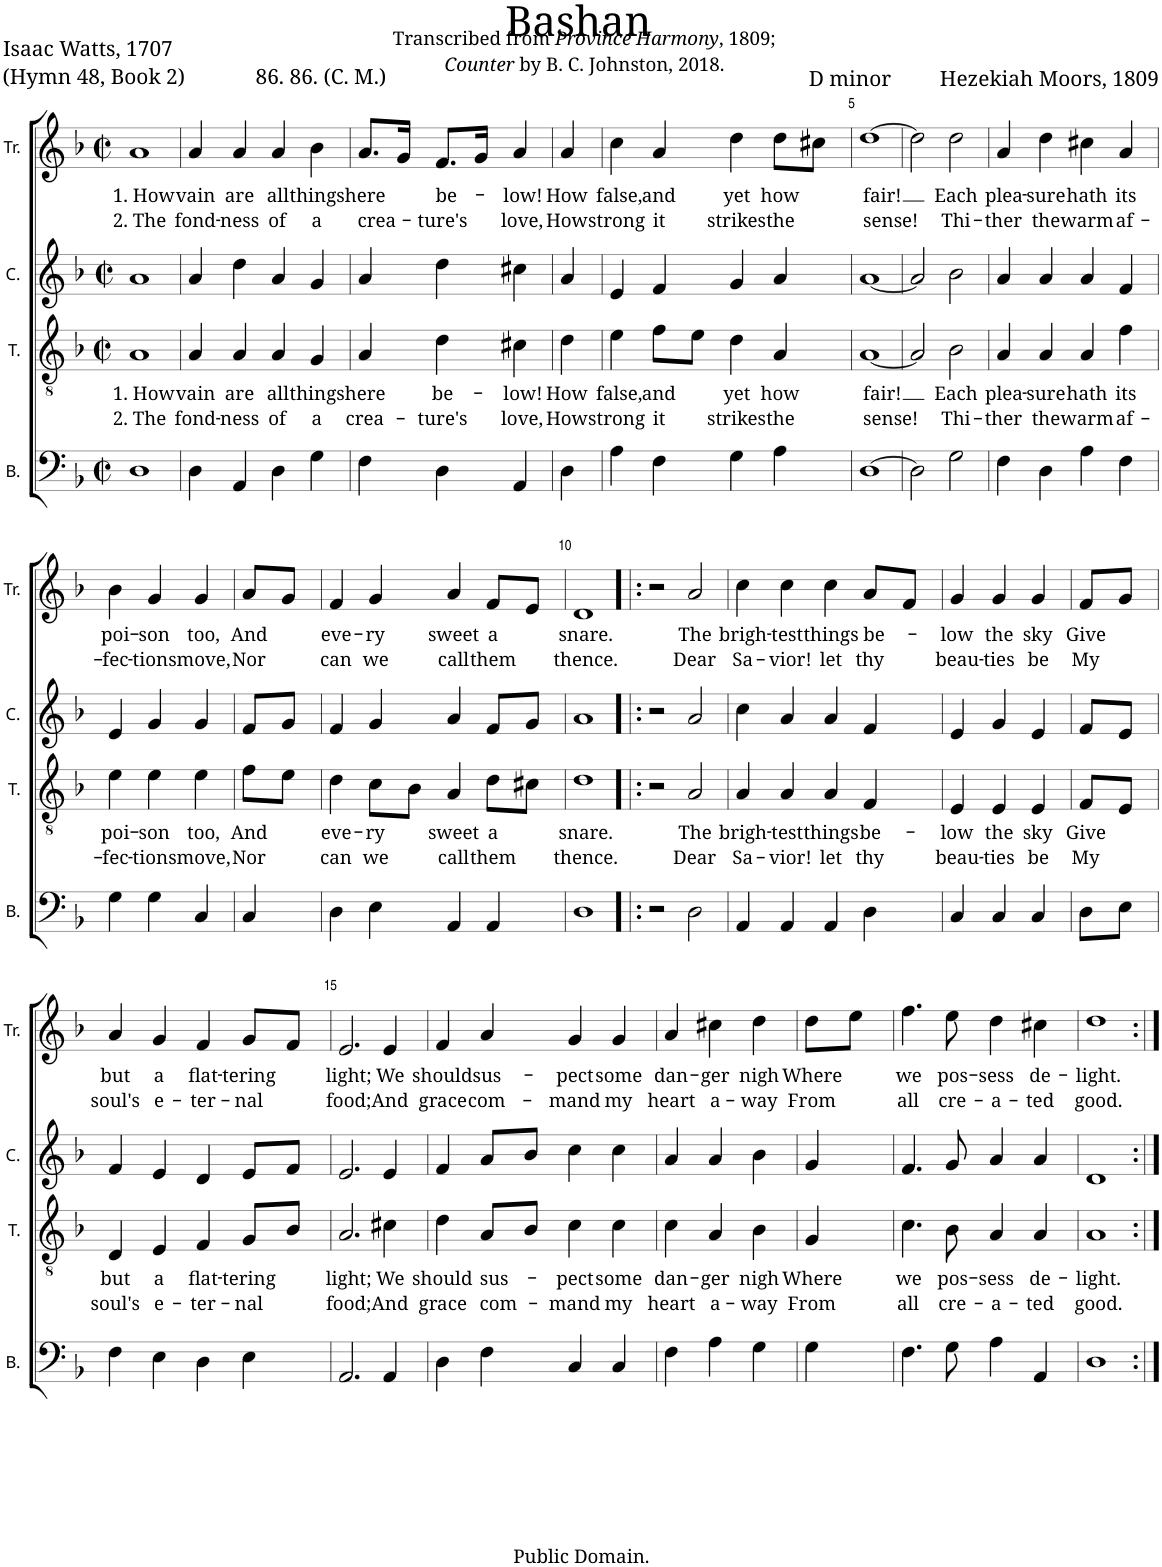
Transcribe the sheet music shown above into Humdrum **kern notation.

**kern	**kern	**text	**text	**kern	**kern	**text	**text
*part4	*part3	*part3	*part3	*part2	*part1	*part1	*part1
*staff4	*staff3	*staff3	*staff3	*staff2	*staff1	*staff1	*staff1
*I"B.	*I"T.	*	*	*I"C.	*I"Tr.	*	*
*I'B.	*I'T.	*	*	*I'C.	*I'Tr.	*	*
*clefF4	*clefGv2	*	*	*clefG2	*clefG2	*	*
*k[b-]	*k[b-]	*	*	*k[b-]	*k[b-]	*	*
*M2/2	*M2/2	*	*	*M2/2	*M2/2	*	*
*met(c|)	*met(c|)	*	*	*met(c|)	*met(c|)	*	*
=1	=1	=1	=1	=1	=1	=1	=1
!	!	!LO:LY:b	!LO:LY:b	!	!	!LO:LY:b	!LO:LY:b
1D	1A	1. How	2. The	1a	1a	1. How	2. The
=2	=2	=2	=2	=2	=2	=2	=2
!	!	!LO:LY:b	!LO:LY:b	!	!	!LO:LY:b	!LO:LY:b
4D\	4A/	vain	fond-	4a/	4a/	vain	fond-
!	!	!LO:LY:b	!LO:LY:b	!	!	!LO:LY:b	!LO:LY:b
4AA/	4A/	are	-ness	4dd\	4a/	are	-ness
!	!	!LO:LY:b	!LO:LY:b	!	!	!LO:LY:b	!LO:LY:b
4D\	4A/	all	of	4a/	4a/	all	of
!	!	!LO:LY:b	!LO:LY:b	!	!	!LO:LY:b	!LO:LY:b
4G\	4G/	things	a	4g/	4b-\	things	a
=3	=3	=3	=3	=3	=3	=3	=3
!	!	!LO:LY:b	!LO:LY:b	!	!	!LO:LY:b	!LO:LY:b
4F\	4A/	here	crea-	4a/	8.a/L	here	crea-
.	.	.	.	.	16g/Jk	.	.
!	!	!LO:LY:b	!LO:LY:b	!	!	!LO:LY:b	!LO:LY:b
4D\	4d\	be-	-ture's	4dd\	8.f/L	be-	-ture's
.	.	.	.	.	16g/Jk	.	.
!	!	!LO:LY:b	!LO:LY:b	!	!	!LO:LY:b	!LO:LY:b
4AA/	4c#X\	-low!	love,	4cc#X\	4a/	-low!	love,
!	!	!LO:LY:b	!LO:LY:b	!	!	!LO:LY:b	!LO:LY:b
4D\	4d\	How	How	4a/	4a/	How	How
=4	=4	=4	=4	=4	=4	=4	=4
!	!	!LO:LY:b	!LO:LY:b	!	!	!LO:LY:b	!LO:LY:b
4A\	4e\	false,	strong	4e/	4cc\	false,	strong
!	!	!LO:LY:b	!LO:LY:b	!	!	!LO:LY:b	!LO:LY:b
4F\	8f\L	and	it	4f/	4a/	and	it
.	8e\J	.	.	.	.	.	.
!	!	!LO:LY:b	!LO:LY:b	!	!	!LO:LY:b	!LO:LY:b
4G\	4d\	yet	strikes	4g/	4dd\	yet	strikes
!	!	!LO:LY:b	!LO:LY:b	!	!	!LO:LY:b	!LO:LY:b
4A\	4A/	how	the	4a/	8dd\L	how	the
.	.	.	.	.	8cc#X\J	.	.
=5	=5	=5	=5	=5	=5	=5	=5
!	!	!LO:LY:b	!LO:LY:b	!	!	!LO:LY:b	!LO:LY:b
[1D	[1A	fair!	sense!	[1a	[1dd	fair!	sense!
=6	=6	=6	=6	=6	=6	=6	=6
2D\]	2A/]	.	.	2a/]	2dd\]	.	.
!	!	!LO:LY:b	!LO:LY:b	!	!	!LO:LY:b	!LO:LY:b
2G\	2B-\	Each	Thi-	2b-\	2dd\	Each	Thi-
=7	=7	=7	=7	=7	=7	=7	=7
!	!	!LO:LY:b	!LO:LY:b	!	!	!LO:LY:b	!LO:LY:b
4F\	4A/	plea-	-ther	4a/	4a/	plea-	-ther
!	!	!LO:LY:b	!LO:LY:b	!	!	!LO:LY:b	!LO:LY:b
4D\	4A/	-sure	the	4a/	4dd\	-sure	the
!	!	!LO:LY:b	!LO:LY:b	!	!	!LO:LY:b	!LO:LY:b
4A\	4A/	hath	warm	4a/	4cc#X\	hath	warm
!	!	!LO:LY:b	!LO:LY:b	!	!	!LO:LY:b	!LO:LY:b
4F\	4f\	its	af-	4f/	4a/	its	af-
!!LO:LB:g=z
=8	=8	=8	=8	=8	=8	=8	=8
!	!	!LO:LY:b	!LO:LY:b	!	!	!LO:LY:b	!LO:LY:b
4G\	4e\	poi-	-fec-	4e/	4b-\	poi-	-fec-
!	!	!LO:LY:b	!LO:LY:b	!	!	!LO:LY:b	!LO:LY:b
4G\	4e\	-son	-tions	4g/	4g/	-son	-tions
!	!	!LO:LY:b	!LO:LY:b	!	!	!LO:LY:b	!LO:LY:b
4C/	4e\	too,	move,	4g/	4g/	too,	move,
!	!	!LO:LY:b	!LO:LY:b	!	!	!LO:LY:b	!LO:LY:b
4C/	8f\L	And	Nor	8f/L	8a/L	And	Nor
.	8e\J	.	.	8g/J	8g/J	.	.
=9	=9	=9	=9	=9	=9	=9	=9
!	!	!LO:LY:b	!LO:LY:b	!	!	!LO:LY:b	!LO:LY:b
4D\	4d\	eve-	can	4f/	4f/	eve-	can
!	!	!LO:LY:b	!LO:LY:b	!	!	!LO:LY:b	!LO:LY:b
4E\	8c\L	-ry	we	4g/	4g/	-ry	we
.	8B-\J	.	.	.	.	.	.
!	!	!LO:LY:b	!LO:LY:b	!	!	!LO:LY:b	!LO:LY:b
4AA/	4A/	sweet	call	4a/	4a/	sweet	call
!	!	!LO:LY:b	!LO:LY:b	!	!	!LO:LY:b	!LO:LY:b
4AA/	8d\L	a	them	8f/L	8f/L	a	them
.	8c#X\J	.	.	8g/J	8e/J	.	.
=10	=10	=10	=10	=10	=10	=10	=10
!	!	!LO:LY:b	!LO:LY:b	!	!	!LO:LY:b	!LO:LY:b
1D	1d	snare.	thence.	1a	1d	snare.	thence.
=11!|:	=11!|:	=11!|:	=11!|:	=11!|:	=11!|:	=11!|:	=11!|:
2r	2r	.	.	2r	2r	.	.
!	!	!LO:LY:b	!LO:LY:b	!	!	!LO:LY:b	!LO:LY:b
2D\	2A/	The	Dear	2a/	2a/	The	Dear
=12	=12	=12	=12	=12	=12	=12	=12
!	!	!LO:LY:b	!LO:LY:b	!	!	!LO:LY:b	!LO:LY:b
4AA/	4A/	brigh-	Sa-	4cc\	4cc\	brigh-	Sa-
!	!	!LO:LY:b	!LO:LY:b	!	!	!LO:LY:b	!LO:LY:b
4AA/	4A/	-test	-vior!	4a/	4cc\	-test	-vior!
!	!	!LO:LY:b	!LO:LY:b	!	!	!LO:LY:b	!LO:LY:b
4AA/	4A/	things	let	4a/	4cc\	things	let
!	!	!LO:LY:b	!LO:LY:b	!	!	!LO:LY:b	!LO:LY:b
4D\	4F/	be-	thy	4f/	8a/L	be-	thy
.	.	.	.	.	8f/J	.	.
=13	=13	=13	=13	=13	=13	=13	=13
!	!	!LO:LY:b	!LO:LY:b	!	!	!LO:LY:b	!LO:LY:b
4C/	4E/	-low	beau-	4e/	4g/	-low	beau-
!	!	!LO:LY:b	!LO:LY:b	!	!	!LO:LY:b	!LO:LY:b
4C/	4E/	the	-ties	4g/	4g/	the	-ties
!	!	!LO:LY:b	!LO:LY:b	!	!	!LO:LY:b	!LO:LY:b
4C/	4E/	sky	be	4e/	4g/	sky	be
!	!	!LO:LY:b	!LO:LY:b	!	!	!LO:LY:b	!LO:LY:b
8D\L	8F/L	Give	My	8f/L	8f/L	Give	My
8E\J	8E/J	.	.	8e/J	8g/J	.	.
!!LO:LB:g=z
=14	=14	=14	=14	=14	=14	=14	=14
!	!	!LO:LY:b	!LO:LY:b	!	!	!LO:LY:b	!LO:LY:b
4F\	4D/	but	soul's	4f/	4a/	but	soul's
!	!	!LO:LY:b	!LO:LY:b	!	!	!LO:LY:b	!LO:LY:b
4E\	4E/	a	e-	4e/	4g/	a	e-
!	!	!LO:LY:b	!LO:LY:b	!	!	!LO:LY:b	!LO:LY:b
4D\	4F/	flat-	-ter-	4d/	4f/	flat-	-ter-
!	!	!LO:LY:b	!LO:LY:b	!	!	!LO:LY:b	!LO:LY:b
4E\	8G/L	-tering	-nal	8e/L	8g/L	-tering	-nal
.	8B-/J	.	.	8f/J	8f/J	.	.
=15	=15	=15	=15	=15	=15	=15	=15
!	!	!LO:LY:b	!LO:LY:b	!	!	!LO:LY:b	!LO:LY:b
2.AA/	2.A/	light;	food;	2.e/	2.e/	light;	food;
!	!	!LO:LY:b	!LO:LY:b	!	!	!LO:LY:b	!LO:LY:b
4AA/	4c#X\	We	And	4e/	4e/	We	And
=16	=16	=16	=16	=16	=16	=16	=16
!	!	!LO:LY:b	!LO:LY:b	!	!	!LO:LY:b	!LO:LY:b
4D\	4d\	should	grace	4f/	4f/	should	grace
!	!	!LO:LY:b	!LO:LY:b	!	!	!LO:LY:b	!LO:LY:b
4F\	8A/L	sus-	com-	8a/L	4a/	sus-	com-
.	8B-/J	.	.	8b-/J	.	.	.
!	!	!LO:LY:b	!LO:LY:b	!	!	!LO:LY:b	!LO:LY:b
4C/	4c\	-pect	-mand	4cc\	4g/	-pect	-mand
!	!	!LO:LY:b	!LO:LY:b	!	!	!LO:LY:b	!LO:LY:b
4C/	4c\	some	my	4cc\	4g/	some	my
=17	=17	=17	=17	=17	=17	=17	=17
!	!	!LO:LY:b	!LO:LY:b	!	!	!LO:LY:b	!LO:LY:b
4F\	4c\	dan-	heart	4a/	4a/	dan-	heart
!	!	!LO:LY:b	!LO:LY:b	!	!	!LO:LY:b	!LO:LY:b
4A\	4A/	-ger	a-	4a/	4cc#X\	-ger	a-
!	!	!LO:LY:b	!LO:LY:b	!	!	!LO:LY:b	!LO:LY:b
4G\	4B-\	nigh	-way	4b-\	4dd\	nigh	-way
!	!	!LO:LY:b	!LO:LY:b	!	!	!LO:LY:b	!LO:LY:b
4G\	4G/	Where	From	4g/	8dd\L	Where	From
.	.	.	.	.	8ee\J	.	.
=18	=18	=18	=18	=18	=18	=18	=18
!	!	!LO:LY:b	!LO:LY:b	!	!	!LO:LY:b	!LO:LY:b
4.F\	4.c\	we	all	4.f/	4.ff\	we	all
!	!	!LO:LY:b	!LO:LY:b	!	!	!LO:LY:b	!LO:LY:b
8G\	8B-\	pos-	cre-	8g/	8ee\	pos-	cre-
!	!	!LO:LY:b	!LO:LY:b	!	!	!LO:LY:b	!LO:LY:b
4A\	4A/	-sess	-a-	4a/	4dd\	-sess	-a-
!	!	!LO:LY:b	!LO:LY:b	!	!	!LO:LY:b	!LO:LY:b
4AA/	4A/	de-	-ted	4a/	4cc#X\	de-	-ted
=19	=19	=19	=19	=19	=19	=19	=19
!	!	!LO:LY:b	!LO:LY:b	!	!	!LO:LY:b	!LO:LY:b
1D	1A	-light.	good.	1d	1dd	-light.	good.
=:|!	=:|!	=:|!	=:|!	=:|!	=:|!	=:|!	=:|!
*-	*-	*-	*-	*-	*-	*-	*-
